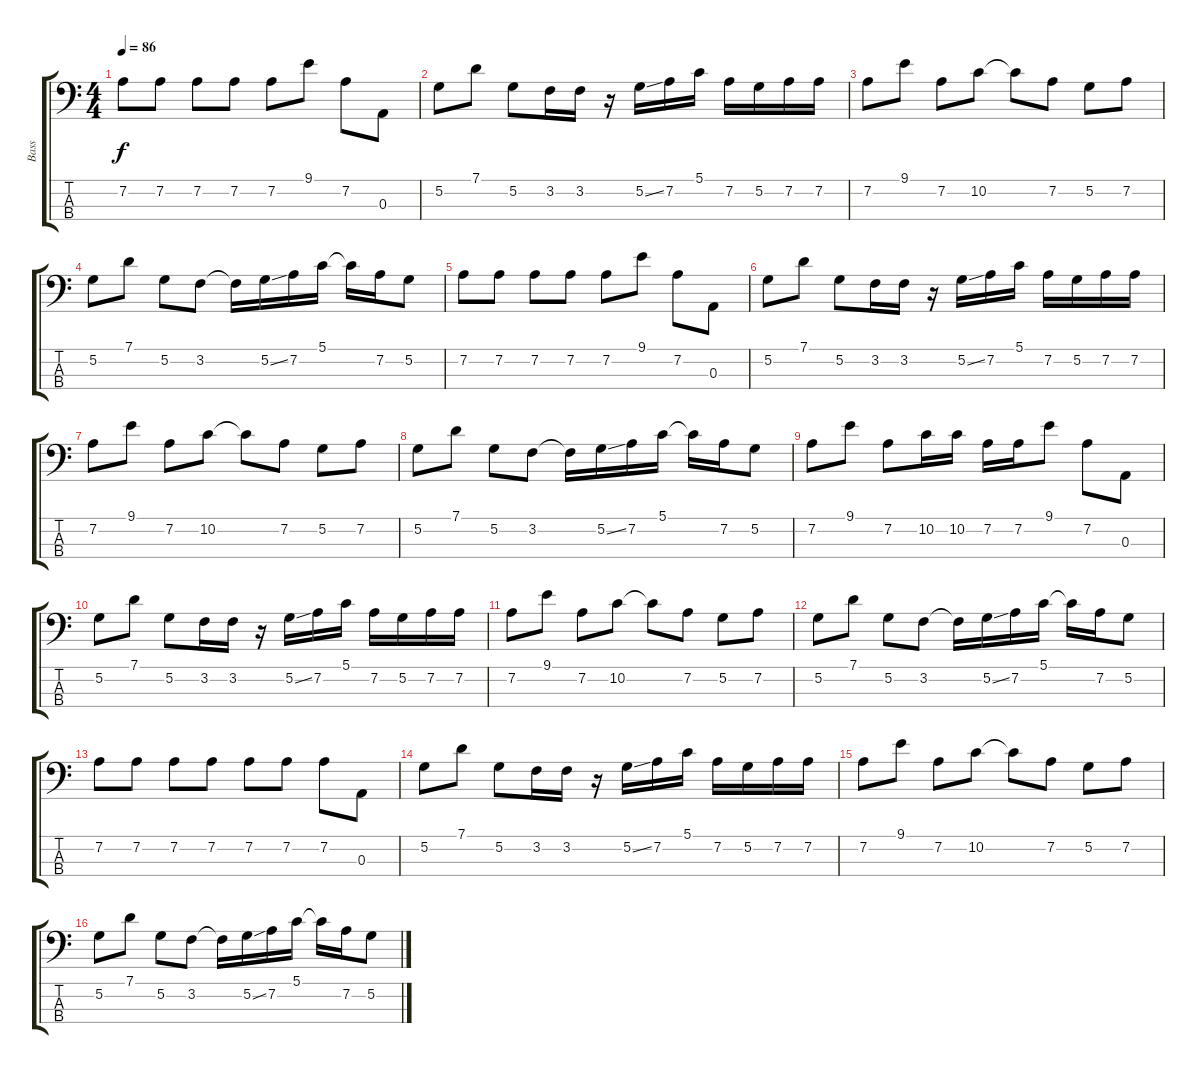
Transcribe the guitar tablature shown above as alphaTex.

\track ("Bass" "Bass") {instrument electricbasspick}
\staff {score tabs}
\tuning (G2 D2 A1 E1) {hide}
\ts (4 4)
\tempo 86
\clef f4
\ks c
7.2.8{dy f} 7.2.8 7.2.8 7.2.8 7.2.8 9.1.8 7.2.8 0.3.8 |
5.2.8 7.1.8 5.2.8 3.2.16 3.2.16 r.16 5.2{ss}.16 7.2.16 5.1.16 7.2.16 5.2.16 7.2.16 7.2.16 |
7.2.8 9.1.8 7.2.8 10.2.8 10.2{t}.8 7.2.8 5.2.8 7.2.8 |
5.2.8 7.1.8 5.2.8 3.2.8 3.2{t}.16 5.2{ss}.16 7.2.16 5.1.16 5.1{t}.16 7.2.16 5.2.8 |
7.2.8 7.2.8 7.2.8 7.2.8 7.2.8 9.1.8 7.2.8 0.3.8 |
5.2.8 7.1.8 5.2.8 3.2.16 3.2.16 r.16 5.2{ss}.16 7.2.16 5.1.16 7.2.16 5.2.16 7.2.16 7.2.16 |
7.2.8 9.1.8 7.2.8 10.2.8 10.2{t}.8 7.2.8 5.2.8 7.2.8 |
5.2.8 7.1.8 5.2.8 3.2.8 3.2{t}.16 5.2{ss}.16 7.2.16 5.1.16 5.1{t}.16 7.2.16 5.2.8 |
7.2.8 9.1.8 7.2.8 10.2.16 10.2.16 7.2.16 7.2.16 9.1.8 7.2.8 0.3.8 |
5.2.8 7.1.8 5.2.8 3.2.16 3.2.16 r.16 5.2{ss}.16 7.2.16 5.1.16 7.2.16 5.2.16 7.2.16 7.2.16 |
7.2.8 9.1.8 7.2.8 10.2.8 10.2{t}.8 7.2.8 5.2.8 7.2.8 |
5.2.8 7.1.8 5.2.8 3.2.8 3.2{t}.16 5.2{ss}.16 7.2.16 5.1.16 5.1{t}.16 7.2.16 5.2.8 |
7.2.8 7.2.8 7.2.8 7.2.8 7.2.8 7.2.8 7.2.8 0.3.8 |
5.2.8 7.1.8 5.2.8 3.2.16 3.2.16 r.16 5.2{ss}.16 7.2.16 5.1.16 7.2.16 5.2.16 7.2.16 7.2.16 |
7.2.8 9.1.8 7.2.8 10.2.8 10.2{t}.8 7.2.8 5.2.8 7.2.8 |
5.2.8 7.1.8 5.2.8 3.2.8 3.2{t}.16 5.2{ss}.16 7.2.16 5.1.16 5.1{t}.16 7.2.16 5.2.8
